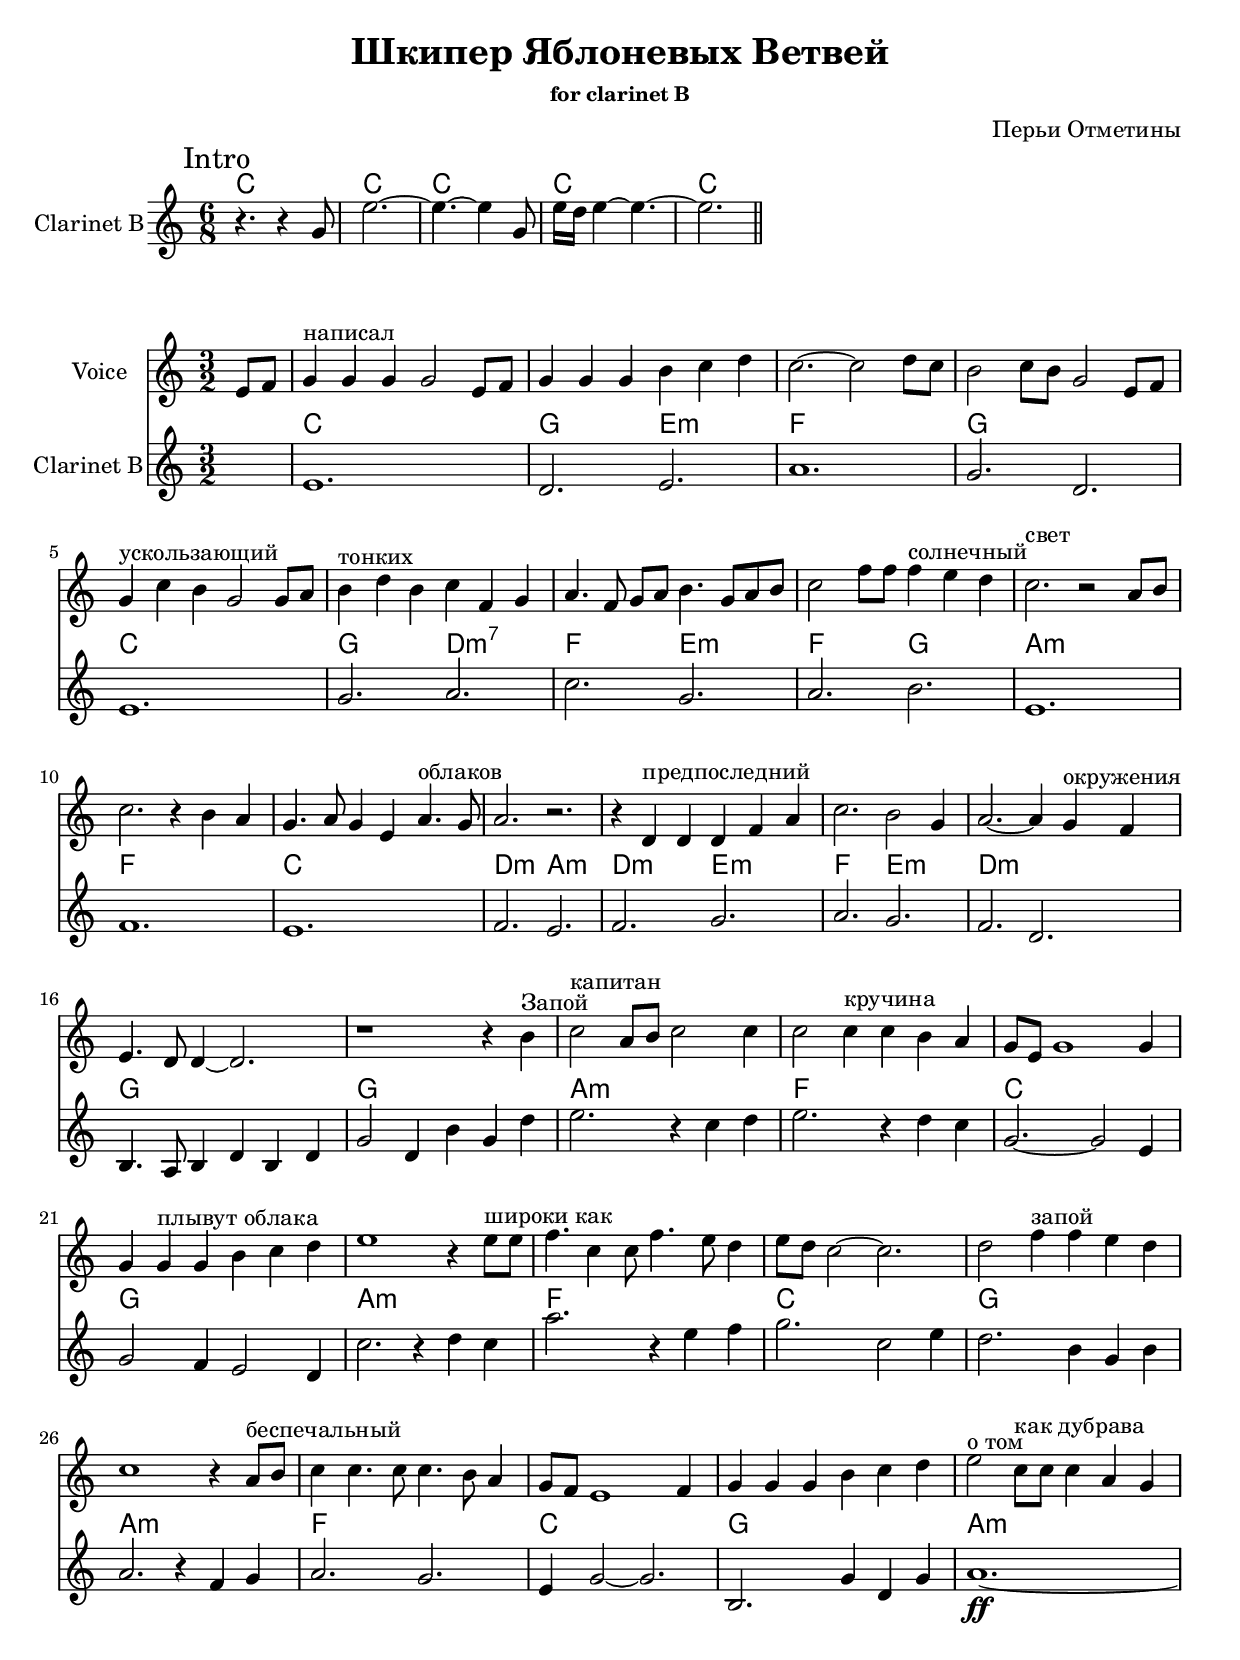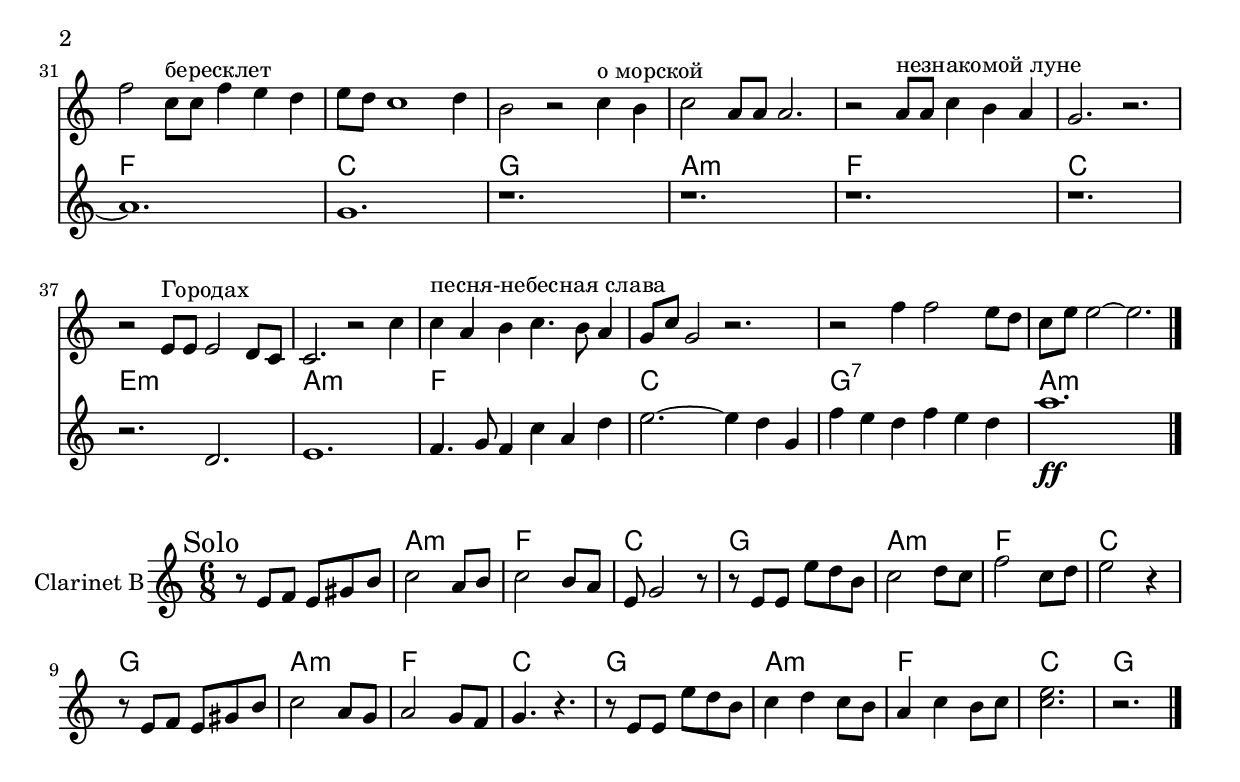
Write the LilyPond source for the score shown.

\version "2.14.2"

\header{
	title="Шкипер Яблоневых Ветвей"
	composer = "Перьи Отметины"
	subsubtitle = "for clarinet B"
}
\paper {
  #(set-paper-size "a4")
  bottom-margin = 20\mm
}


﻿Harmony = \chordmode{
	\partial 4{s4}
	bes1. | f2. d:m | es1. | 
	f1. | bes1. | f2. c:m7 | es2. d:m |
	es2. f | g1.:m | es1. | bes1. |
	c2.:m g:m | c2.:m d2.:m | es2. d:m | c1.:m |
	
	f1. f1. 
	g1.:m | es1. | bes | f |
	g1.:m | es1. | bes | f |
	g1.:m | es1. | bes | f |
	g1.:m | es1. | bes | f |
	g1.:m | es1. | bes | d:m |
	g1.:m | es1. | bes | f:7 |
	
	g1.:m
}

Voice = {
	\time 3/2 \key bes \major
	\partial 4{d'8 es' |}
	
	\relative c'{f4^"написал" f f f2 d8 es | f4 f f a bes c |}
	\relative c''{bes2.~bes2 c8 bes | a2 bes8 a f2 d8 es | f4^"ускользающий" bes a f2 f8 g |}
	\relative c''{a4^"тонких" c a bes es, f | g4. es8 f g a4. f8 g a | bes2 es8 es es4^"солнечный" d c |}
	\relative c''{bes2.^"свет" r2 g8 a | bes2. r4 a g | f4. g8 f4 d g4.^"облаков" f8 |}
	\relative c''{g2. r | r4 c,^"предпоследний" c c es g | bes2. a2 f4 | g2.~g4 f^"окружения" es |}
	
	\relative c'{d4. c8 c4~c2. | r1 r4 a'4^"Запой" |}
	
	\relative c''{bes2^"капитан" g8 a bes2 bes4 | bes2 bes4^"кручина" bes a g | f8 d f1 f4 | f4 f^"плывут облака" f a bes c |}
	\relative c''{d1 r4 d8^"широки как" d | es4. bes4 bes8 es4. d8 c4 | d8 c bes2~bes2. | c2 es4^"запой" es d c |}
	\relative c''{bes1 r4 g8^"беспечальный" a | bes4 bes4. bes8 bes4. a8 g4 | f8 es d1 es4 | f4 f f a bes c | }
	\relative c''{d2^"о том" bes8^"как дубрава" bes bes4 g f | es'2 bes8^"бересклет" bes es4 d c | d8 c bes1 c4 | a2 r bes4^"о морской" a |}
	
	\relative c''{bes2 g8 g g2. | r2 g8^"незнакомой луне" g bes4 a g | f2. r | r2 d8^"Городах" d d2 c8 bes |}
	\relative c'{bes2. r2 bes'4 | bes4^"песня-небесная слава" g a bes4. a8 g4 | f8 bes f2 r2. | r2 es'4 es2 d8 c |}
	\relative c''{bes8 d d2~d2. |}
	
	\bar "|."
}

Bass = {
	\time 3/2 \key bes \major
	\partial 4{r4}
	
	\relative c{bes2. bes | f'2. d |}
	\relative c{es2. es | f2. f | bes,2. bes | }
	\relative c{f2. c | es2. d | es f |}
	\relative c'{g2. g | es es | bes bes |}
	\relative c{c2. bes4 g bes | c2. d | es d | c2. c |}
	
	\relative c{f2. f | f f |}
	
	\relative c'{g2. g | es es | bes bes | a a |}
	\relative c {g2. g | es' es | bes bes | f' f |}
	\relative c'{g2. g | es es | bes bes | f' f |}
	\relative c'{g2. g | es es | bes bes | f' f |}
	
	\relative c'{g2. g | es es | bes bes | f' f |}
	\relative c'{g2. g | es es | bes bes | f' f |}
	\relative c'{g2. g |}
	
}


ClI = {
	\partial 4{s4}
	
	\relative c'{e1. | d2. e | a1. | g2. d |}
	\relative c'{e1. | g2. a | c g | a b |}
	\relative c'{e1. | f1. | e1. | f2. e |}
	% \relative c'{f1. | a2. g | f1. | g2.~g4 d e | g4. e8 a4 b4. a8 d4 |}
	% \relative c'{f2. g | a2. g | f2. d | b4. a8 b4  d b d | g4 d g b g d' | }
	\relative c'{f2. g | a2. g | f2. d | b4. a8 b4  d b d | g2 d4 b'4 g d' | }
	
	% % запой
	% \relative c'{e'2. e4 d c | a1. | e1. | r4 f e b2. | }
	% \relative c'{r4 f e c2. | r4 f e a,2. |} \relative c'{ r4 f e c g e' | g4\ff d g b g b |}
	% \relative c'{a'1.\pp | %{ беспечальный %} a2.\pp g | e1. | b2. g'4 d g |}
 	
	% запой
	% \relative c'{e'2. e4 d c | a1. | e1. | r4 e e e' d b | }
	% \relative c''{c1 d4 c  | f1 c4 d | e1 e,4 c | } \relative c''{ g4\ff d g b g b |}
	% \relative c'{a'1.\pp | %{ беспечальный %} a2.\pp g | e1. | b2. g'4 d g |}
	\relative c''{ e2. r4 c4 d | e2. r4 d4 c | g2.~g2 e4 | g2 f4 e2 d4 | }
	\relative c''{c2. r4 d4 c  | a'2. r4 e4 f | g2. c,2 e4 |  d2. b4 g b |}
	\relative c''{a2. r4 f4 g  | a2. g2. | e4 g2~g2. | b,2. g'4 d g |}
	
	
        
        
	% о том
	\relative c'{a'1.~\ff | a1. | g1. | r1. |}
	% о морской
	\relative c'{r1. | r1. | r1. | }
	% \relative c''{r2. g | a1. |}
	\relative c'{r2. d | e1. |}
	\relative c'{ f4. g8 f4 c' a d | e2.~e4 d g, | f'4 e d f e d | a'1.\ff | }
}


<<
  \new ChordNames{
    \chordmode{c2. | c2. | c2. | c2. | c2. |}
  }
  \new Staff{
    \time 6/8 \clef treble \key c \major
    \mark Intro
    \set Staff.instrumentName = "Clarinet B"
    % r4. r4 g'8 | e''2. | r8 a'8 d'' e'' d'' c'' | e''4. r4 g'8 | e''16 d'' e''4~e''4.|
    r4. r4 g'8 | e''2.~ | e''4.~ e''4 g'8 | e''16 d'' e''4~e''4.~| e''2. |
    \bar "||"
  }
>>



<<
	\new Staff 
		%\with {
		%	fontSize = #-3
		%	\override StaffSymbol #'staff-space = #(magstep -3)
		%}
	  {\transpose bes c'{
		\set Staff.instrumentName = "Voice"
		\clef treble
		\Voice
	}}
	
	\new ChordNames{\transpose bes c'{
		\Harmony
	}}
	
	\new Staff{
		\set Staff.instrumentName = "Clarinet B"
		\clef treble
		\ClI
	}
>>

HrmI = \chordmode {a2.:m | f | c | g |}
Harmony = {
  s2.
  \HrmI
  \HrmI
  \HrmI
  \HrmI
  % \chordmode{a2.:m}
}

SoloI = {
  \time 6/8 \key bes \major
  \relative c''{r8 d es d fis a |}
  \relative c'''{
	bes2 g8 a | bes2 a8 g | d8 f2 r8 | r8 d d d' c a |
	bes2 c8 bes  | es2 bes8 c | d2 r4 | r8 d, es d fis a |
	bes2 g8 f | g2 f8 es | f4. r | r8 d d d' c a | 
	bes4 c bes8 a | g4 bes a8 bes | 
  }
  <bes'' d'''>2. r
}

<<
	\new ChordNames{
		\Harmony 
	}
	\new Staff{
		\set Staff.instrumentName = "Clarinet B"
		\clef treble
                \mark Solo
		\transpose bes c{ \SoloI } \bar "|."
	}
>>